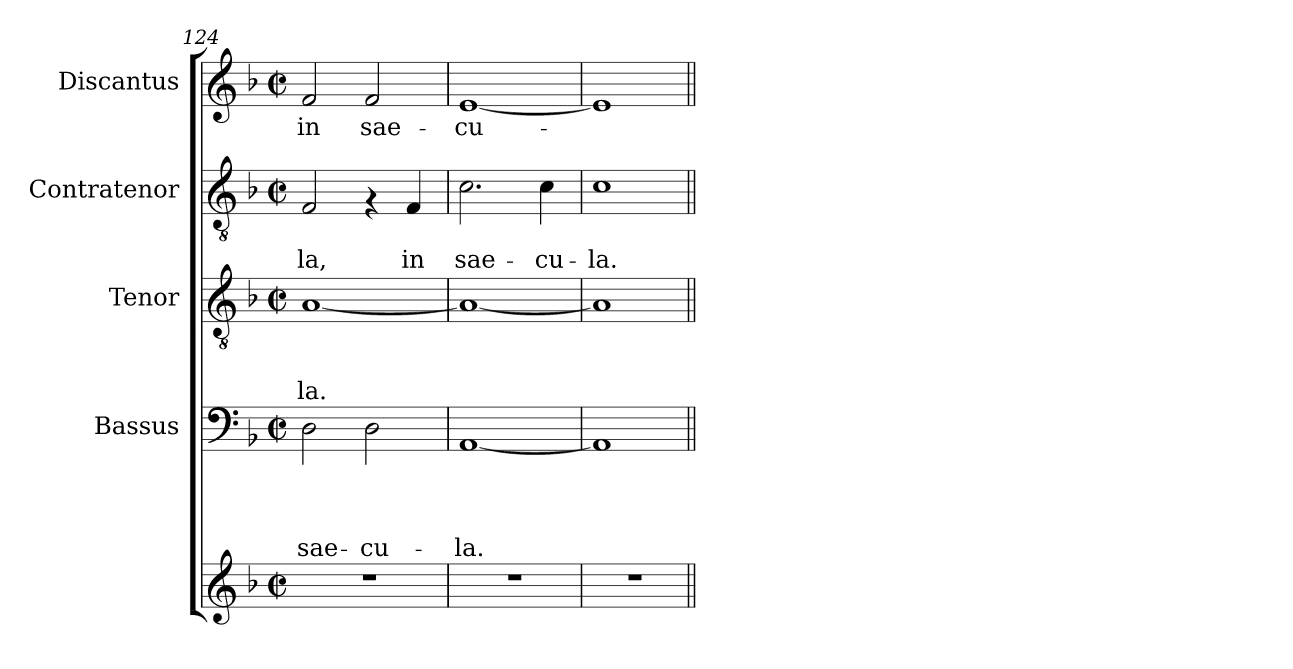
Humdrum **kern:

**kern	**kern	**text	**text	**text	**text	**kern	**text	**text	**text	**kern	**text	**text	**kern	**text
*part5	*part4	*part4	*part4	*part4	*part4	*part3	*part3	*part3	*part3	*part2	*part2	*part2	*part1	*part1
*staff5	*staff4	*staff4	*staff4	*staff4	*staff4	*staff3	*staff3	*staff3	*staff3	*staff2	*staff2	*staff2	*staff1	*staff1
*	*I"Bassus	*	*	*	*	*I"Tenor	*	*	*	*I"Contratenor	*	*	*I"Discantus	*
*clefG2	*clefF4	*	*	*	*	*clefGv2	*	*	*	*clefGv2	*	*	*clefG2	*
*k[b-]	*k[b-]	*	*	*	*	*k[b-]	*	*	*	*k[b-]	*	*	*k[b-]	*
*F:	*F:	*	*	*	*	*F:	*	*	*	*F:	*	*	*F:	*
*M2/2	*M2/2	*	*	*	*	*M2/2	*	*	*	*M2/2	*	*	*M2/2	*
*met(c|)	*met(c|)	*	*	*	*	*met(c|)	*	*	*	*met(c|)	*	*	*met(c|)	*
=124	=124	=124	=124	=124	=124	=124	=124	=124	=124	=124	=124	=124	=124	=124
!	!	!	!	!	!LO:LY:b	!	!	!	!LO:LY:b:rj	!	!	!LO:LY:b	!	!LO:LY:b
1r	2D\	.	.	.	sae-	[<1A	.	.	-la.	2F/	.	-la,	2f/	in
!	!	!	!	!	!LO:LY:b	!	!	!	!	!	!	!	!	!LO:LY:b
.	2D\	.	.	.	-cu-	.	.	.	.	4rF	.	.	2f/	sae-
!	!	!	!	!	!	!	!	!	!	!	!	!LO:LY:b	!	!
.	.	.	.	.	.	.	.	.	.	4F/	.	in	.	.
=125	=125	=125	=125	=125	=125	=125	=125	=125	=125	=125	=125	=125	=125	=125
!	!	!	!	!	!LO:LY:b	!	!	!	!	!	!	!LO:LY:b	!	!LO:LY:b
1r	[<1AA	.	.	.	-la.	1A_	.	.	.	2.c\	.	sae-	[<1e	-cu-
!	!	!	!	!	!	!	!	!	!	!	!	!LO:LY:b	!	!
.	.	.	.	.	.	.	.	.	.	4c\	.	-cu-	.	.
=126	=126	=126	=126	=126	=126	=126	=126	=126	=126	=126	=126	=126	=126	=126
!	!	!	!	!	!	!	!	!	!	!	!	!LO:LY:b	!	!
1r	1AA]	.	.	.	.	1A]	.	.	.	1c	.	-la.	1e]	.
=||	=||	=||	=||	=||	=||	=||	=||	=||	=||	=||	=||	=||	=||	=||
*-	*-	*-	*-	*-	*-	*-	*-	*-	*-	*-	*-	*-	*-	*-
